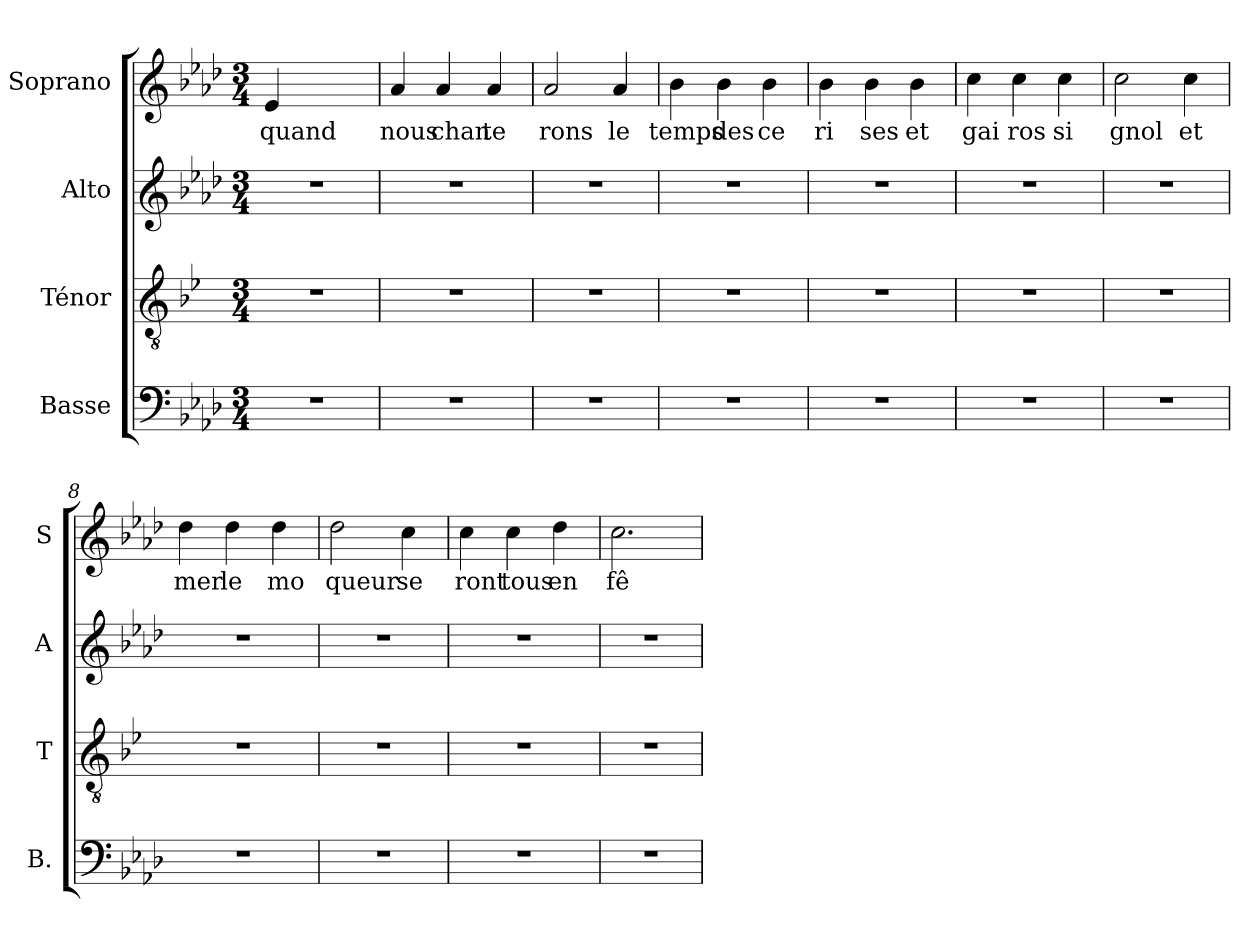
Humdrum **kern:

**kern	**kern	**kern	**kern	**text
*part4	*part3	*part2	*part1	*part1
*staff4	*staff3	*staff2	*staff1	*staff1
*I"Basse	*I"Ténor	*I"Alto	*I"Soprano	*
*I'B.	*I'T	*I'A	*I'S	*
*clefF4	*clefGv2	*clefG2	*clefG2	*
*	*ITrd1c2	*	*	*
*k[b-e-a-d-]	*k[b-e-a-d-]	*k[b-e-a-d-]	*k[b-e-a-d-]	*
*A-:	*A-:	*A-:	*A-:	*
*M3/4	*M3/4	*M3/4	*M3/4	*
=1	=1	=1	=1	=1
!	!	!	!	!LO:LY:b
2.r	2.r	2.r	4e-/	quand
.	.	.	2ryy	.
=2	=2	=2	=2	=2
!	!	!	!	!LO:LY:b
2.r	2.r	2.r	4a-/	nous
!	!	!	!	!LO:LY:b
.	.	.	4a-/	chan
!	!	!	!	!LO:LY:b
.	.	.	4a-/	te
=3	=3	=3	=3	=3
!	!	!	!	!LO:LY:b
2.r	2.r	2.r	2a-/	rons
!	!	!	!	!LO:LY:b
.	.	.	4a-/	le
=4	=4	=4	=4	=4
!	!	!	!	!LO:LY:b
2.r	2.r	2.r	4b-\	temps
!	!	!	!	!LO:LY:b
.	.	.	4b-\	des
!	!	!	!	!LO:LY:b
.	.	.	4b-\	ce
=5	=5	=5	=5	=5
!	!	!	!	!LO:LY:b
2.r	2.r	2.r	4b-\	ri
!	!	!	!	!LO:LY:b
.	.	.	4b-\	ses
!	!	!	!	!LO:LY:b
.	.	.	4b-\	et
=6	=6	=6	=6	=6
!	!	!	!	!LO:LY:b
2.r	2.r	2.r	4cc\	gai
!	!	!	!	!LO:LY:b
.	.	.	4cc\	ros
!	!	!	!	!LO:LY:b
.	.	.	4cc\	si
!!LO:LB:g=z
=7	=7	=7	=7	=7
!	!	!	!	!LO:LY:b
2.r	2.r	2.r	2cc\	gnol
!	!	!	!	!LO:LY:b
.	.	.	4cc\	et
=8	=8	=8	=8	=8
!	!	!	!	!LO:LY:b
2.r	2.r	2.r	4dd-\	mer
!	!	!	!	!LO:LY:b
.	.	.	4dd-\	le
!	!	!	!	!LO:LY:b
.	.	.	4dd-\	mo
=9	=9	=9	=9	=9
!	!	!	!	!LO:LY:b
2.r	2.r	2.r	2dd-\	queur
!	!	!	!	!LO:LY:b
.	.	.	4cc\	se
=10	=10	=10	=10	=10
!	!	!	!	!LO:LY:b
2.r	2.r	2.r	4cc\	ront
!	!	!	!	!LO:LY:b
.	.	.	4cc\	tous
!	!	!	!	!LO:LY:b
.	.	.	4dd-\	en
=11	=11	=11	=11	=11
!	!	!	!	!LO:LY:b
2.r	2.r	2.r	2.cc\	fê
=	=	=	=	=
*-	*-	*-	*-	*-
